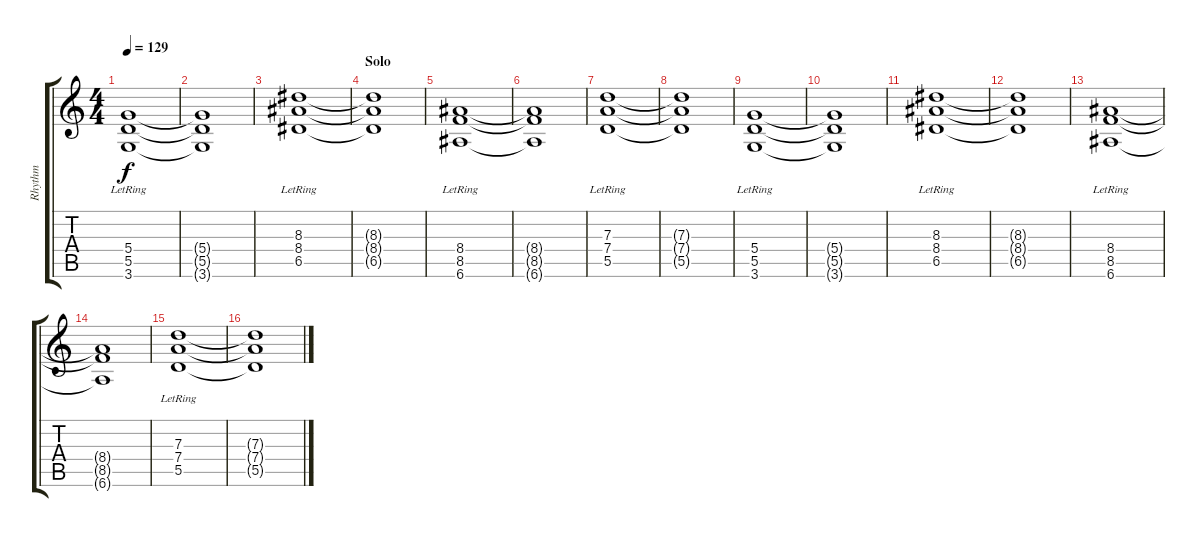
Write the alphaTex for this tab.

\track ("Rhythm" "Rhythm") {instrument overdrivenguitar}
\staff {score tabs}
\tuning (E4 B3 G3 D3 A2 E2) {hide}
\ts (4 4)
\tempo 129
\clef g2
\ks c
(5.4{lr} 5.5{lr} 3.6{lr}).1{dy f} |
(5.4{t} 5.5{t} 3.6{t}).1 |
(8.3{lr} 8.4{lr} 6.5{lr}).1 |
\section ("" "Solo")
(8.3{t} 8.4{t} 6.5{t}).1 |
(8.4{lr} 8.5{lr} 6.6{lr}).1 |
(8.4{t} 8.5{t} 6.6{t}).1 |
(7.3{lr} 7.4{lr} 5.5{lr}).1 |
(7.3{t} 7.4{t} 5.5{t}).1 |
(5.4{lr} 5.5{lr} 3.6{lr}).1 |
(5.4{t} 5.5{t} 3.6{t}).1 |
(8.3{lr} 8.4{lr} 6.5{lr}).1 |
(8.3{t} 8.4{t} 6.5{t}).1 |
(8.4{lr} 8.5{lr} 6.6{lr}).1 |
(8.4{t} 8.5{t} 6.6{t}).1 |
(7.3{lr} 7.4{lr} 5.5{lr}).1 |
(7.3{t} 7.4{t} 5.5{t}).1
